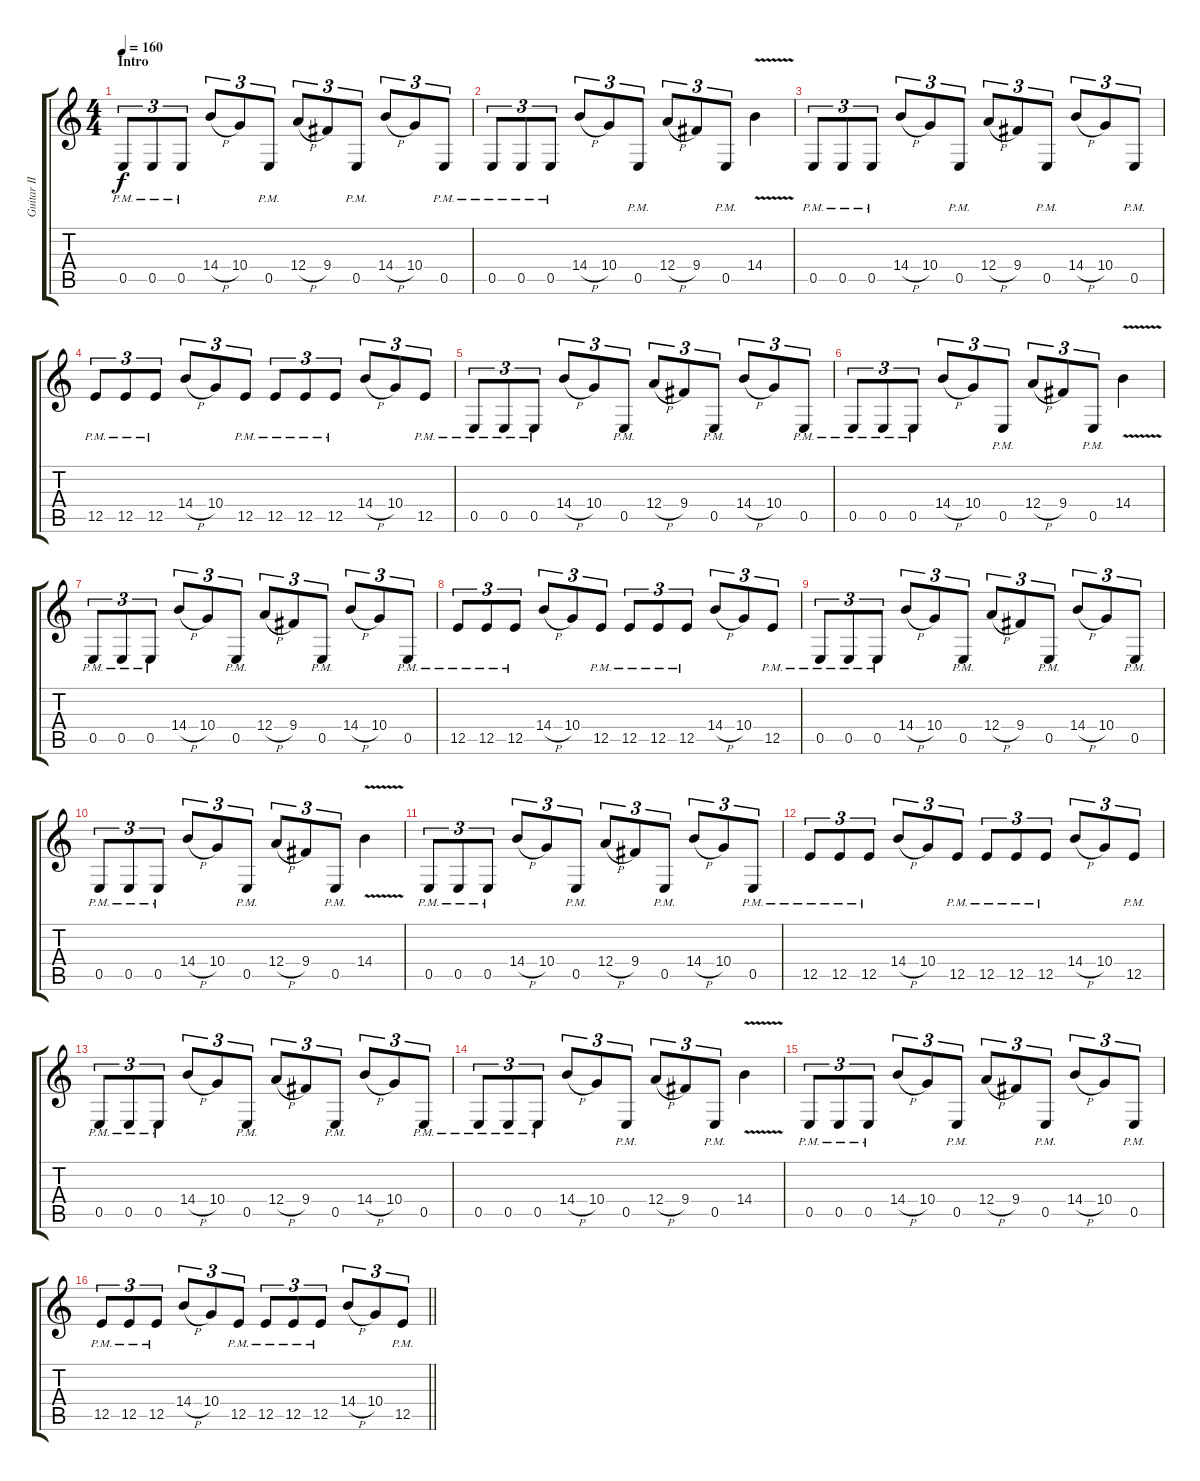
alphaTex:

\track ("Guitar II" "Guitar II") {instrument distortionguitar}
\staff {score tabs}
\tuning (B3 Gb3 D3 A2 E2 B1) {hide}
\ts (4 4)
\section ("" "Intro")
\tempo 160
\clef g2
\ks c
0.5{pm}.8{tu (3 2) dy f instrument distortionguitar} 0.5{pm}.8{tu (3 2)} 0.5{pm}.8{tu (3 2)} 14.4{h}.8{tu (3 2)} 10.4.8{tu (3 2)} 0.5{pm}.8{tu (3 2)} 12.4{h}.8{tu (3 2)} 9.4.8{tu (3 2)} 0.5{pm}.8{tu (3 2)} 14.4{h}.8{tu (3 2)} 10.4.8{tu (3 2)} 0.5{pm}.8{tu (3 2)} |
0.5{pm}.8{tu (3 2)} 0.5{pm}.8{tu (3 2)} 0.5{pm}.8{tu (3 2)} 14.4{h}.8{tu (3 2)} 10.4.8{tu (3 2)} 0.5{pm}.8{tu (3 2)} 12.4{h}.8{tu (3 2)} 9.4.8{tu (3 2)} 0.5{pm}.8{tu (3 2)} 14.4{v}.4 |
0.5{pm}.8{tu (3 2)} 0.5{pm}.8{tu (3 2)} 0.5{pm}.8{tu (3 2)} 14.4{h}.8{tu (3 2)} 10.4.8{tu (3 2)} 0.5{pm}.8{tu (3 2)} 12.4{h}.8{tu (3 2)} 9.4.8{tu (3 2)} 0.5{pm}.8{tu (3 2)} 14.4{h}.8{tu (3 2)} 10.4.8{tu (3 2)} 0.5{pm}.8{tu (3 2)} |
12.5{pm}.8{tu (3 2)} 12.5{pm}.8{tu (3 2)} 12.5{pm}.8{tu (3 2)} 14.4{h}.8{tu (3 2)} 10.4.8{tu (3 2)} 12.5{pm}.8{tu (3 2)} 12.5{pm}.8{tu (3 2)} 12.5{pm}.8{tu (3 2)} 12.5{pm}.8{tu (3 2)} 14.4{h}.8{tu (3 2)} 10.4.8{tu (3 2)} 12.5{pm}.8{tu (3 2)} |
0.5{pm}.8{tu (3 2)} 0.5{pm}.8{tu (3 2)} 0.5{pm}.8{tu (3 2)} 14.4{h}.8{tu (3 2)} 10.4.8{tu (3 2)} 0.5{pm}.8{tu (3 2)} 12.4{h}.8{tu (3 2)} 9.4.8{tu (3 2)} 0.5{pm}.8{tu (3 2)} 14.4{h}.8{tu (3 2)} 10.4.8{tu (3 2)} 0.5{pm}.8{tu (3 2)} |
0.5{pm}.8{tu (3 2)} 0.5{pm}.8{tu (3 2)} 0.5{pm}.8{tu (3 2)} 14.4{h}.8{tu (3 2)} 10.4.8{tu (3 2)} 0.5{pm}.8{tu (3 2)} 12.4{h}.8{tu (3 2)} 9.4.8{tu (3 2)} 0.5{pm}.8{tu (3 2)} 14.4{v}.4 |
0.5{pm}.8{tu (3 2)} 0.5{pm}.8{tu (3 2)} 0.5{pm}.8{tu (3 2)} 14.4{h}.8{tu (3 2)} 10.4.8{tu (3 2)} 0.5{pm}.8{tu (3 2)} 12.4{h}.8{tu (3 2)} 9.4.8{tu (3 2)} 0.5{pm}.8{tu (3 2)} 14.4{h}.8{tu (3 2)} 10.4.8{tu (3 2)} 0.5{pm}.8{tu (3 2)} |
12.5{pm}.8{tu (3 2)} 12.5{pm}.8{tu (3 2)} 12.5{pm}.8{tu (3 2)} 14.4{h}.8{tu (3 2)} 10.4.8{tu (3 2)} 12.5{pm}.8{tu (3 2)} 12.5{pm}.8{tu (3 2)} 12.5{pm}.8{tu (3 2)} 12.5{pm}.8{tu (3 2)} 14.4{h}.8{tu (3 2)} 10.4.8{tu (3 2)} 12.5{pm}.8{tu (3 2)} |
0.5{pm}.8{tu (3 2)} 0.5{pm}.8{tu (3 2)} 0.5{pm}.8{tu (3 2)} 14.4{h}.8{tu (3 2)} 10.4.8{tu (3 2)} 0.5{pm}.8{tu (3 2)} 12.4{h}.8{tu (3 2)} 9.4.8{tu (3 2)} 0.5{pm}.8{tu (3 2)} 14.4{h}.8{tu (3 2)} 10.4.8{tu (3 2)} 0.5{pm}.8{tu (3 2)} |
0.5{pm}.8{tu (3 2)} 0.5{pm}.8{tu (3 2)} 0.5{pm}.8{tu (3 2)} 14.4{h}.8{tu (3 2)} 10.4.8{tu (3 2)} 0.5{pm}.8{tu (3 2)} 12.4{h}.8{tu (3 2)} 9.4.8{tu (3 2)} 0.5{pm}.8{tu (3 2)} 14.4{v}.4 |
0.5{pm}.8{tu (3 2)} 0.5{pm}.8{tu (3 2)} 0.5{pm}.8{tu (3 2)} 14.4{h}.8{tu (3 2)} 10.4.8{tu (3 2)} 0.5{pm}.8{tu (3 2)} 12.4{h}.8{tu (3 2)} 9.4.8{tu (3 2)} 0.5{pm}.8{tu (3 2)} 14.4{h}.8{tu (3 2)} 10.4.8{tu (3 2)} 0.5{pm}.8{tu (3 2)} |
12.5{pm}.8{tu (3 2)} 12.5{pm}.8{tu (3 2)} 12.5{pm}.8{tu (3 2)} 14.4{h}.8{tu (3 2)} 10.4.8{tu (3 2)} 12.5{pm}.8{tu (3 2)} 12.5{pm}.8{tu (3 2)} 12.5{pm}.8{tu (3 2)} 12.5{pm}.8{tu (3 2)} 14.4{h}.8{tu (3 2)} 10.4.8{tu (3 2)} 12.5{pm}.8{tu (3 2)} |
0.5{pm}.8{tu (3 2)} 0.5{pm}.8{tu (3 2)} 0.5{pm}.8{tu (3 2)} 14.4{h}.8{tu (3 2)} 10.4.8{tu (3 2)} 0.5{pm}.8{tu (3 2)} 12.4{h}.8{tu (3 2)} 9.4.8{tu (3 2)} 0.5{pm}.8{tu (3 2)} 14.4{h}.8{tu (3 2)} 10.4.8{tu (3 2)} 0.5{pm}.8{tu (3 2)} |
0.5{pm}.8{tu (3 2)} 0.5{pm}.8{tu (3 2)} 0.5{pm}.8{tu (3 2)} 14.4{h}.8{tu (3 2)} 10.4.8{tu (3 2)} 0.5{pm}.8{tu (3 2)} 12.4{h}.8{tu (3 2)} 9.4.8{tu (3 2)} 0.5{pm}.8{tu (3 2)} 14.4{v}.4 |
0.5{pm}.8{tu (3 2)} 0.5{pm}.8{tu (3 2)} 0.5{pm}.8{tu (3 2)} 14.4{h}.8{tu (3 2)} 10.4.8{tu (3 2)} 0.5{pm}.8{tu (3 2)} 12.4{h}.8{tu (3 2)} 9.4.8{tu (3 2)} 0.5{pm}.8{tu (3 2)} 14.4{h}.8{tu (3 2)} 10.4.8{tu (3 2)} 0.5{pm}.8{tu (3 2)} |
\barLineRight lightlight
12.5{pm}.8{tu (3 2)} 12.5{pm}.8{tu (3 2)} 12.5{pm}.8{tu (3 2)} 14.4{h}.8{tu (3 2)} 10.4.8{tu (3 2)} 12.5{pm}.8{tu (3 2)} 12.5{pm}.8{tu (3 2)} 12.5{pm}.8{tu (3 2)} 12.5{pm}.8{tu (3 2)} 14.4{h}.8{tu (3 2)} 10.4.8{tu (3 2)} 12.5{pm}.8{tu (3 2)}
